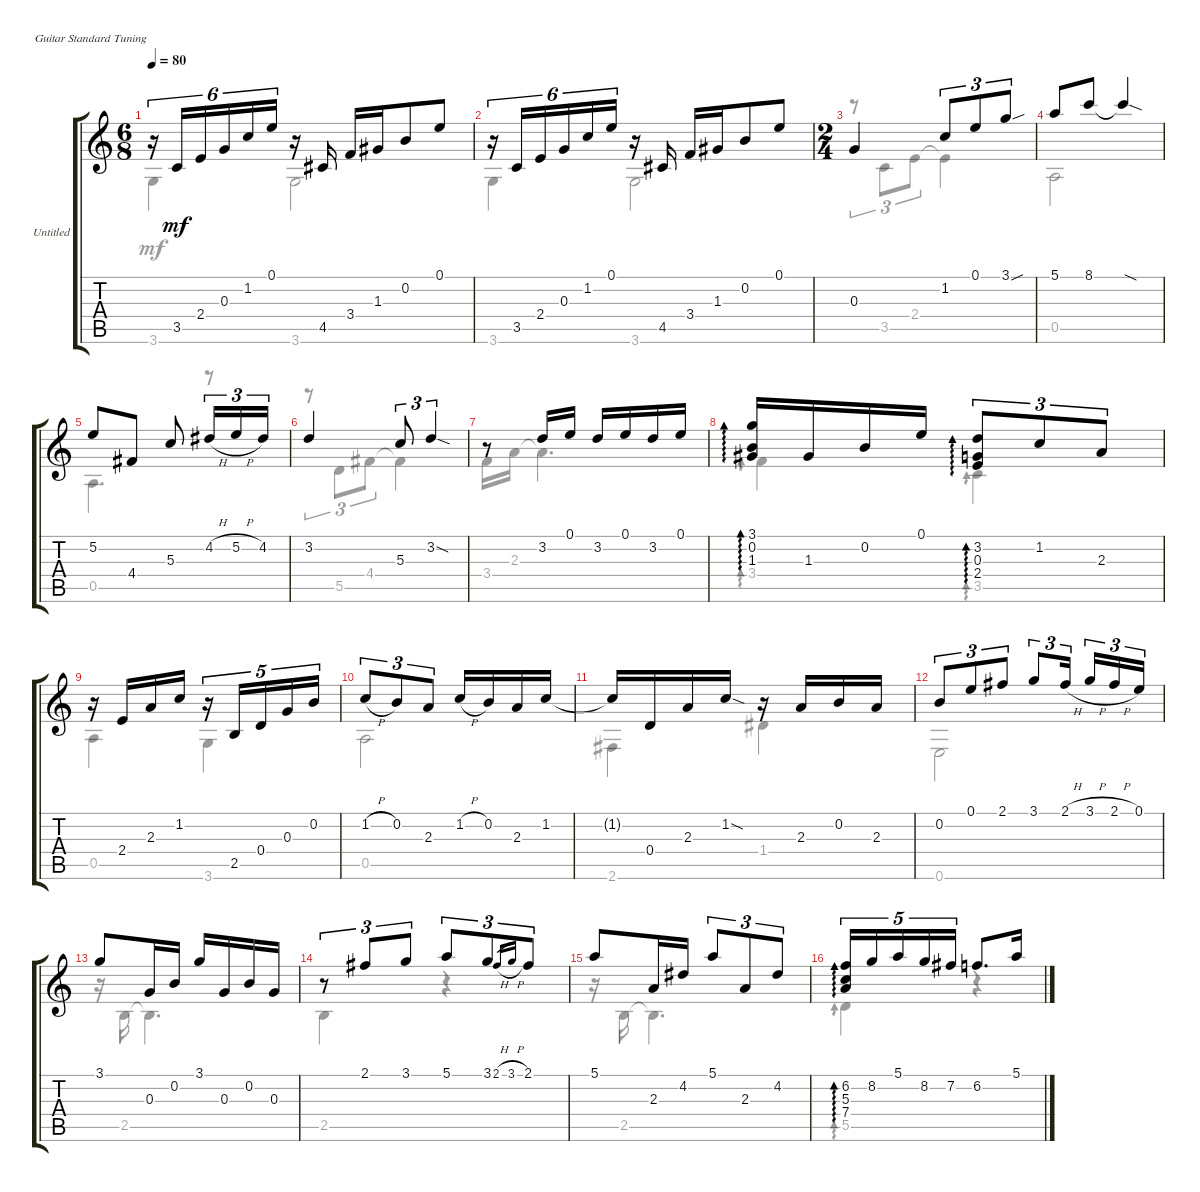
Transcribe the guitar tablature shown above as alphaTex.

\bracketExtendMode groupsimilarinstruments
\firstSystemTrackNameOrientation horizontal
\otherSystemsTrackNameOrientation horizontal
\track ("Untitled" "Untitled") {instrument acousticguitarnylon}
\staff {score tabs}
\tuning (E4 B3 G3 D3 A2 E2)
\voice
\ts (6 8)
\tempo 80
\clef g2
\ks aminor
r.16{tu (6 4) dy mf instrument acousticguitarnylon} 3.5.16{tu (6 4)} 2.4.16{tu (6 4)} 0.3.16{tu (6 4)} 1.2.16{tu (6 4)} 0.1.16{tu (6 4)} r.16 4.5.16 3.4.16 1.3.16 0.2.8 0.1.8 |
r.16{tu (6 4)} 3.5.16{tu (6 4)} 2.4.16{tu (6 4)} 0.3.16{tu (6 4)} 1.2.16{tu (6 4)} 0.1.16{tu (6 4)} r.16 4.5.16 3.4.16 1.3.16 0.2.8 0.1.8 |
\ts (2 4)
0.3.4 1.2.8{tu (3 2)} 0.1.8{tu (3 2)} 3.1{sou}.8{tu (3 2)} |
5.1.8 8.1.8 8.1{sod t}.4 |
5.2.8 4.4.8 5.3.8 4.2{h}.16{tu (3 2)} 5.2{h}.16{tu (3 2)} 4.2.16{tu (3 2)} |
3.2.4 5.3.8{tu (3 2)} 3.2{sod}.4{tu (3 2)} |
r.8 3.2.16 0.1.16 3.2.16 0.1.16 3.2.16 0.1.16 |
(3.1 0.2 1.3).16{ad 0} 1.3.16 0.2.16 0.1.16 (3.2 0.3 2.4).8{tu (3 2) ad 0} 1.2.8{tu (3 2)} 2.3.8{tu (3 2)} |
r.16 2.4.16 2.3.16 1.2.16 r.16{tu (5 4)} 2.5.16{tu (5 4)} 0.4.16{tu (5 4)} 0.3.16{tu (5 4)} 0.2.16{tu (5 4)} |
1.2{h}.8{tu (3 2)} 0.2.8{tu (3 2)} 2.3.8{tu (3 2)} 1.2{h}.16 0.2.16 2.3.16 1.2.16 |
1.2{t}.16 0.4.16 2.3.16 1.2{sod}.16 r.16 2.3.16 0.2.16 2.3.16 |
0.2.8{tu (3 2)} 0.1.8{tu (3 2)} 2.1.8{tu (3 2)} 3.1.8{tu (3 2)} 2.1{h}.16{tu (3 2)} 3.1{h}.16{tu (3 2)} 2.1{h}.16{tu (3 2)} 0.1.16{tu (3 2)} |
3.1.8 0.3.16 0.2.16 3.1.16 0.3.16 0.2.16 0.3.16 |
r.8{tu (3 2)} 2.1.8{tu (3 2)} 3.1.8{tu (3 2)} 5.1.8{tu (3 2)} 3.1.8{tu (3 2)} 2.1{h}.16{tu (3 2) gr} 3.1{h}.16{tu (3 2) gr} 2.1.8{tu (3 2)} |
5.1.8 2.3.16 4.2.16 5.1.8{tu (3 2)} 2.3.8{tu (3 2)} 4.2.8{tu (3 2)} |
(6.2 5.3 7.4).16{tu (5 4) ad 0} 8.2.16{tu (5 4)} 5.1.16{tu (5 4)} 8.2.16{tu (5 4)} 7.2.16{tu (5 4)} 6.2.8{d} 5.1{sl}.16
\voice
\clef g2
\ottava regular
\simile none
\ks aminor
3.6.4{dy mf} 3.6.2 |
3.6.4 3.6.2 |
r.8{tu (3 2)} 3.5.8{tu (3 2)} 2.4.8{tu (3 2)} 2.4{t}.4 |
0.5.2 |
0.5.4{d} r.8 |
r.8{tu (3 2)} 5.5.8{tu (3 2)} 4.4.8{tu (3 2)} 4.4{t}.4 |
3.4.16 2.3.16 2.3{t}.4{d} |
3.4.4{ad 0} 3.5.4{ad 0} |
0.5.4 3.6.4 |
0.5.2 |
2.6.4 1.4.4 |
0.6.2 |
r.16 2.5.16 2.5{t}.4{d} |
2.5.4 r.4 |
r.16 2.5.16 2.5{t}.4{d} |
5.5.4{ad 0} r.4
